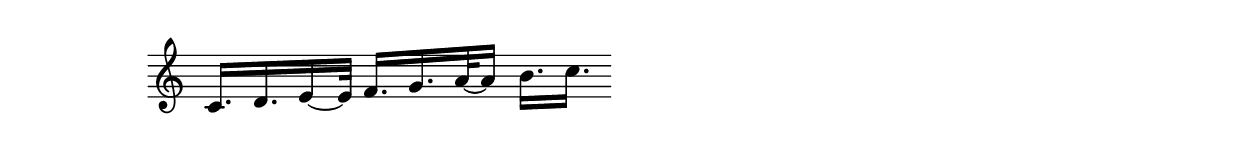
#(ly:set-option 'midi-extension "mid")
\version "2.12.3"
\include "english.ly"
\header{ 
title = ""
composer = ""
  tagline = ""  % removed 
}
%{
                        .
S--R--G- -m--P--D --N--S-- 
 %}
  
melody = {
\once \override Staff.TimeSignature #'stencil = ##f
\clef treble
\key c \major
\autoBeamOn  
\cadenzaOn
c'16.[ d'16. e'16~ e'32] f'16.[ g'16. a'32~ a'16] b'16.[ c''16.]  \break        

}

text = \lyricmode {
  
}

\score{

<<
  \new Voice = "one" {
    \melody
  }
  \new Lyrics \lyricsto "one" \text
>>
\layout {
  \context {
       \Score
    \remove "Bar_number_engraver"
  } 
  }
\midi { 
  \context {
    \Score
    tempoWholesPerMinute = #(ly:make-moment 200 4)
   }
 }
}
